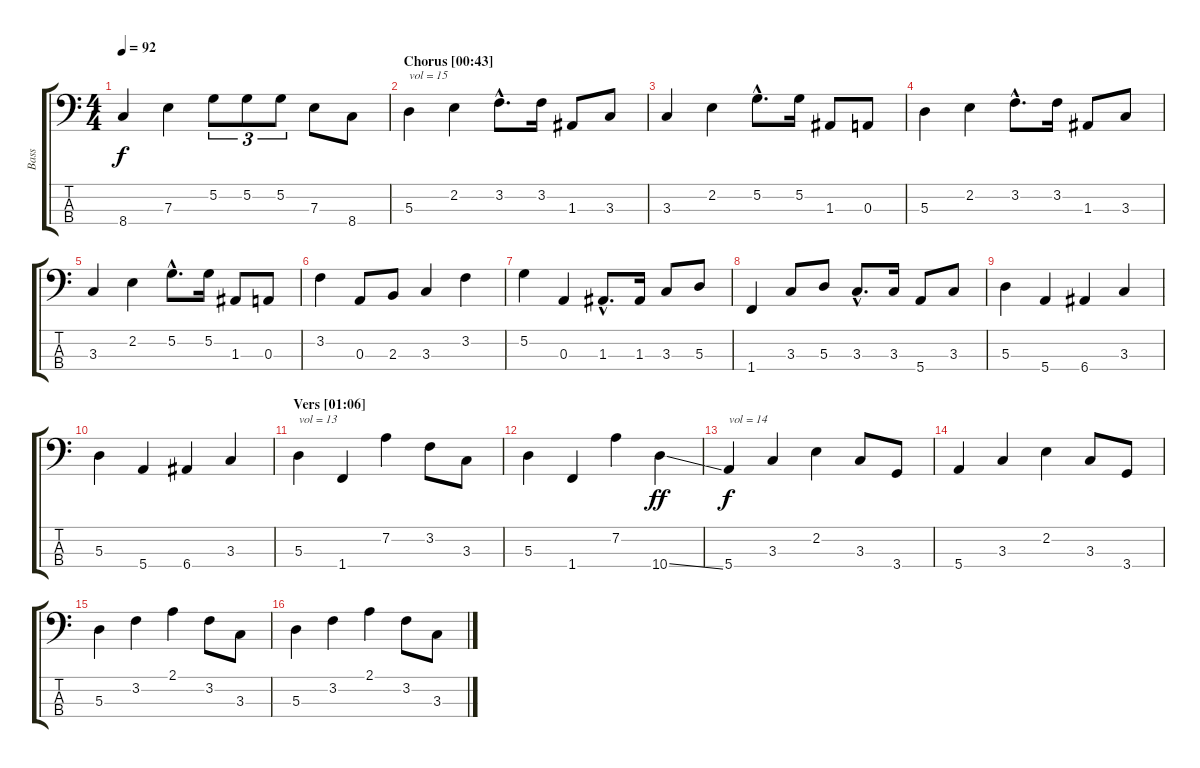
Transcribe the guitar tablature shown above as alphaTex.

\track ("Bass" "Bass") {instrument electricbassfinger}
\staff {score tabs}
\tuning (G2 D2 A1 E1) {hide}
\ts (4 4)
\tempo 92
\clef f4
\ks c
8.4.4{dy f} 7.3.4 5.2.8{tu (3 2)} 5.2.8{tu (3 2)} 5.2.8{tu (3 2)} 7.3.8 8.4.8 |
\section ("" "Chorus [00:43]")
5.3.4{txt "vol = 15" volume 15} 2.2.4 3.2{hac}.8{d} 3.2.16 1.3.8 3.3.8 |
3.3.4 2.2.4 5.2{hac}.8{d} 5.2.16 1.3.8 0.3.8 |
5.3.4 2.2.4 3.2{hac}.8{d} 3.2.16 1.3.8 3.3.8 |
3.3.4 2.2.4 5.2{hac}.8{d} 5.2.16 1.3.8 0.3.8 |
3.2.4 0.3.8 2.3.8 3.3.4 3.2.4 |
5.2.4 0.3.4 1.3{hac}.8{d} 1.3.16 3.3.8 5.3.8 |
1.4.4 3.3.8 5.3.8 3.3{hac}.8{d} 3.3.16 5.4.8 3.3.8 |
\section ("" "")
5.3.4 5.4.4 6.4.4 3.3.4 |
5.3.4 5.4.4 6.4.4 3.3.4 |
\section ("" "Vers [01:06]")
5.3.4{txt "vol = 13" volume 13} 1.4.4 7.2.4 3.2.8 3.3.8 |
5.3.4 1.4.4 7.2.4 10.4{ss}.4{dy ff} |
5.4.4{txt "vol = 14" dy f volume 14} 3.3.4 2.2.4 3.3.8 3.4.8 |
5.4.4 3.3.4 2.2.4 3.3.8 3.4.8 |
\section ("" "")
5.3.4 3.2.4 2.1.4 3.2.8 3.3.8 |
5.3.4 3.2.4 2.1.4 3.2.8 3.3.8
